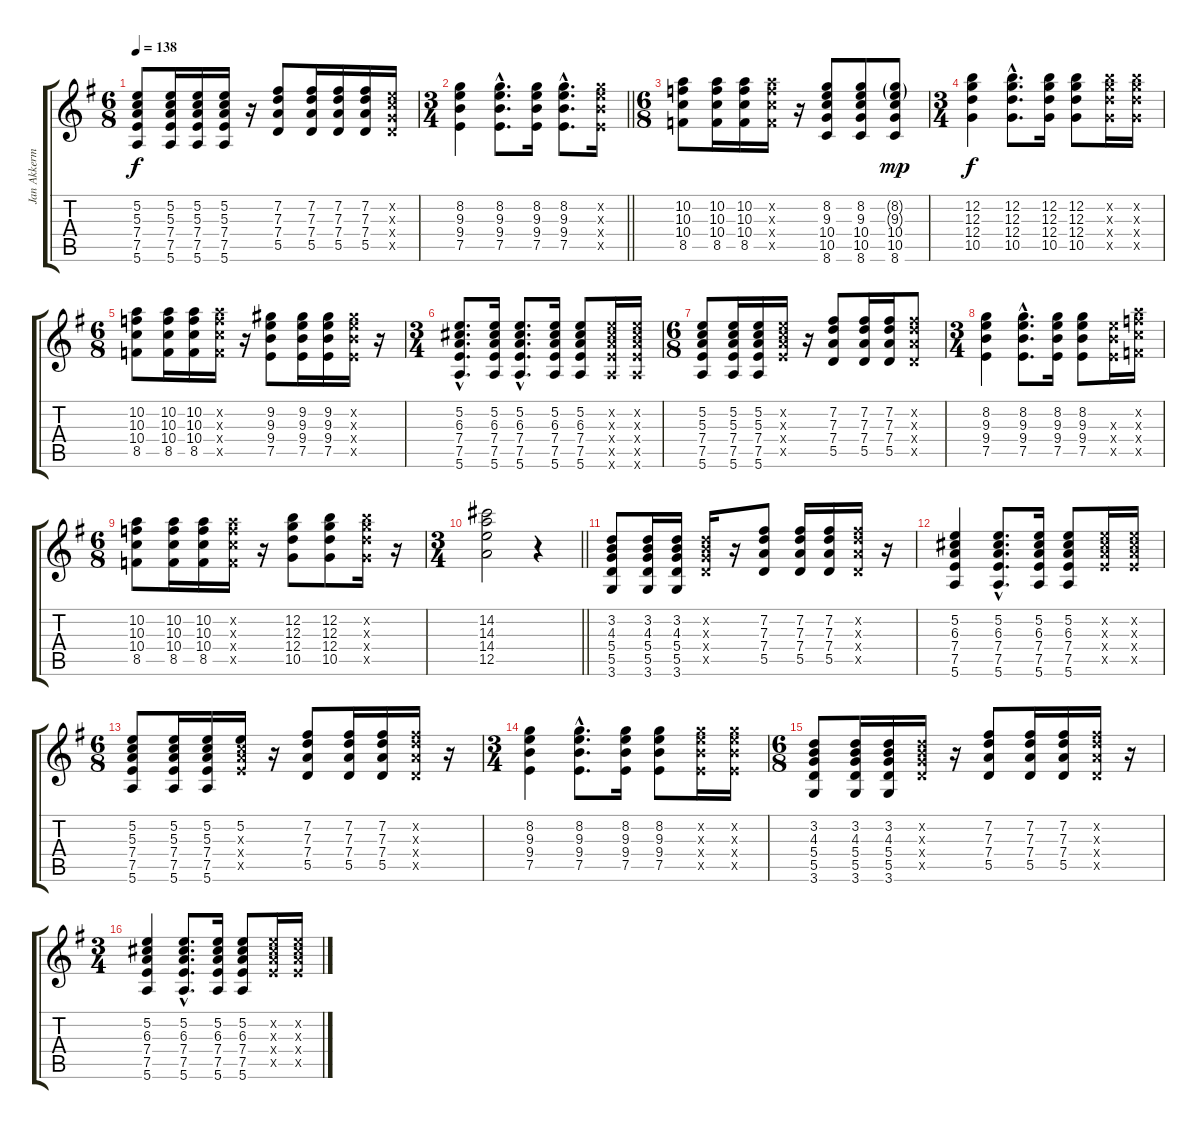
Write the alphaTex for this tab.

\track ("Jan Akkerman Acoustic" "Jan Akkerm") {instrument acousticguitarsteel}
\staff {score tabs}
\tuning (E4 B3 G3 D3 A2 E2) {hide}
\ts (6 8)
\tempo 138
\clef g2
\ks g
(5.2 5.3 7.4 7.5 5.6).8{dy f} (5.2 5.3 7.4 7.5 5.6).16 (5.2 5.3 7.4 7.5 5.6).16 (5.2 5.3 7.4 7.5 5.6).16 r.16 (7.2 7.3 7.4 5.5).8 (7.2 7.3 7.4 5.5).16 (7.2 7.3 7.4 5.5).16 (7.2 7.3 7.4 5.5).16 (5.2{x} 5.3{x} 5.4{x} 5.5{x}).16 |
\ts (3 4)
\barLineRight lightlight
(8.2 9.3 9.4 7.5).4 (8.2{hac} 9.3{hac} 9.4{hac} 7.5{hac}).8{d} (8.2 9.3 9.4 7.5).16 (8.2{hac} 9.3{hac} 9.4{hac} 7.5{hac}).8{d} (8.2{x} 9.3{x} 9.4{x} 7.5{x}).16 |
\ts (6 8)
(10.2 10.3 10.4 8.5).8 (10.2 10.3 10.4 8.5).16 (10.2 10.3 10.4 8.5).16 (10.2{x} 10.3{x} 10.4{x} 8.5{x}).16 r.16 (8.2 9.3 10.4 10.5 8.6).8 (8.2 9.3 10.4 10.5 8.6).8 (8.2{g} 9.3{g} 10.4 10.5 8.6).8{dy mp} |
\ts (3 4)
(12.2 12.3 12.4 10.5).4{dy f} (12.2{hac} 12.3{hac} 12.4{hac} 10.5{hac}).8{d} (12.2 12.3 12.4 10.5).16 (12.2 12.3 12.4 10.5).8 (12.2{x} 12.3{x} 12.4{x} 10.5{x}).16 (12.2{x} 12.3{x} 12.4{x} 10.5{x}).16 |
\ts (6 8)
(10.2 10.3 10.4 8.5).8 (10.2 10.3 10.4 8.5).16 (10.2 10.3 10.4 8.5).16 (10.2{x} 10.3{x} 10.4{x} 8.5{x}).16 r.16 (9.2 9.3 9.4 7.5).8 (9.2 9.3 9.4 7.5).16 (9.2 9.3 9.4 7.5).16 (9.2{x} 9.3{x} 9.4{x} 7.5{x}).16 r.16 |
\ts (3 4)
(5.2{hac} 6.3{hac} 7.4{hac} 7.5{hac} 5.6{hac}).8{d} (5.2 6.3 7.4 7.5 5.6).16 (5.2{hac} 6.3{hac} 7.4{hac} 7.5{hac} 5.6{hac}).8{d} (5.2 6.3 7.4 7.5 5.6).16 (5.2 6.3 7.4 7.5 5.6).8 (5.2{x} 6.3{x} 7.4{x} 7.5{x} 5.6{x}).16 (5.2{x} 6.3{x} 7.4{x} 7.5{x} 5.6{x}).16 |
\ts (6 8)
(5.2 5.3 7.4 7.5 5.6).8 (5.2 5.3 7.4 7.5 5.6).16 (5.2 5.3 7.4 7.5 5.6).16 (5.2{x} 5.3{x} 7.4{x} 7.5{x}).16 r.16 (7.2 7.3 7.4 5.5).8 (7.2 7.3 7.4 5.5).16 (7.2 7.3 7.4 5.5).16 (7.2{x} 7.3{x} 7.4{x} 5.5{x}).8 |
\ts (3 4)
(8.2 9.3 9.4 7.5).4 (8.2{hac} 9.3{hac} 9.4{hac} 7.5{hac}).8{d} (8.2 9.3 9.4 7.5).16 (8.2 9.3 9.4 7.5).8 (9.3{x} 9.4{x} 7.5{x}).16 (10.2{x} 10.3{x} 10.4{x} 8.5{x}).16 |
\ts (6 8)
(10.2 10.3 10.4 8.5).8 (10.2 10.3 10.4 8.5).16 (10.2 10.3 10.4 8.5).16 (10.2{x} 10.3{x} 10.4{x} 8.5{x}).16 r.16 (12.2 12.3 12.4 10.5).8 (12.2 12.3 12.4 10.5).8 (12.2{x} 12.3{x} 12.4{x} 10.5{x}).16 r.16 |
\ts (3 4)
\barLineRight lightlight
(14.2 14.3 14.4 12.5).2 r.4 |
\section ("" " ")
(3.2 4.3 5.4 5.5 3.6).8 (3.2 4.3 5.4 5.5 3.6).16 (3.2 4.3 5.4 5.5 3.6).16 (3.2{x} 4.3{x} 5.4{x} 5.5{x}).16 r.16 (7.2 7.3 7.4 5.5).8 (7.2 7.3 7.4 5.5).16 (7.2 7.3 7.4 5.5).16 (7.2{x} 7.3{x} 7.4{x} 5.5{x}).16 r.16 |
(5.2 6.3 7.4 7.5 5.6).4 (5.2{hac} 6.3{hac} 7.4{hac} 7.5{hac} 5.6{hac}).8{d} (5.2 6.3 7.4 7.5 5.6).16 (5.2 6.3 7.4 7.5 5.6).8 (5.2{x} 6.3{x} 7.4{x} 7.5{x}).16 (5.2{x} 6.3{x} 7.4{x} 7.5{x}).16 |
\ts (6 8)
(5.2 5.3 7.4 7.5 5.6).8 (5.2 5.3 7.4 7.5 5.6).16 (5.2 5.3 7.4 7.5 5.6).16 (5.2 5.3{x} 7.4{x} 7.5{x}).16 r.16 (7.2 7.3 7.4 5.5).8 (7.2 7.3 7.4 5.5).16 (7.2 7.3 7.4 5.5).16 (7.2{x} 7.3{x} 7.4{x} 5.5{x}).16 r.16 |
\ts (3 4)
(8.2 9.3 9.4 7.5).4 (8.2{hac} 9.3{hac} 9.4{hac} 7.5{hac}).8{d} (8.2 9.3 9.4 7.5).16 (8.2 9.3 9.4 7.5).8 (8.2{x} 9.3{x} 9.4{x} 7.5{x}).16 (8.2{x} 9.3{x} 9.4{x} 7.5{x}).16 |
\ts (6 8)
(3.2 4.3 5.4 5.5 3.6).8 (3.2 4.3 5.4 5.5 3.6).16 (3.2 4.3 5.4 5.5 3.6).16 (3.2{x} 4.3{x} 5.4{x} 5.5{x}).16 r.16 (7.2 7.3 7.4 5.5).8 (7.2 7.3 7.4 5.5).16 (7.2 7.3 7.4 5.5).16 (7.2{x} 7.3{x} 7.4{x} 5.5{x}).16 r.16 |
\ts (3 4)
(5.2 6.3 7.4 7.5 5.6).4 (5.2{hac} 6.3{hac} 7.4{hac} 7.5{hac} 5.6{hac}).8{d} (5.2 6.3 7.4 7.5 5.6).16 (5.2 6.3 7.4 7.5 5.6).8 (5.2{x} 6.3{x} 7.4{x} 7.5{x}).16 (5.2{x} 6.3{x} 7.4{x} 7.5{x}).16
